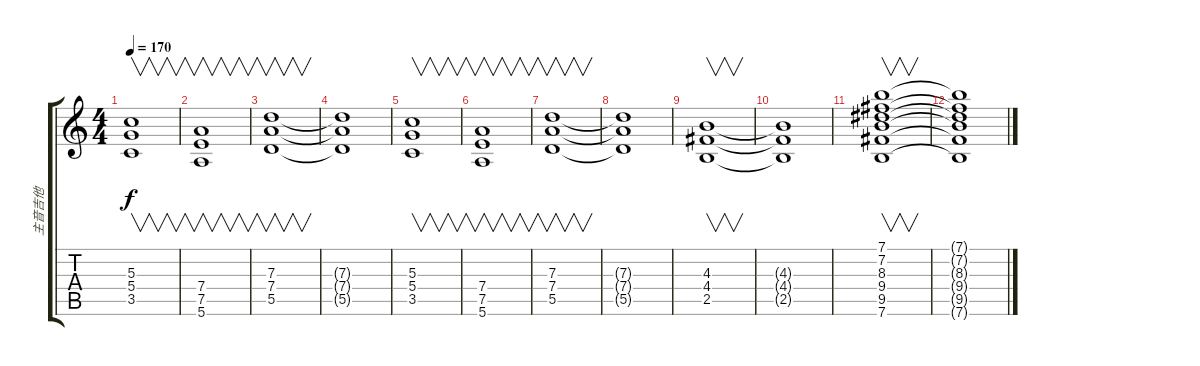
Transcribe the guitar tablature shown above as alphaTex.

\track ("主音吉他" "主音吉他") {instrument overdrivenguitar}
\staff {score tabs}
\tuning (E4 B3 G3 D3 A2 E2) {hide}
\ts (4 4)
\tempo 170
\clef g2
\ks c
(5.3 5.4 3.5).1{v dy f} |
(7.4 7.5 5.6).1{v} |
(7.3 7.4 5.5).1{v} |
(7.3{t} 7.4{t} 5.5{t}).1 |
(5.3 5.4 3.5).1{v} |
(7.4 7.5 5.6).1{v} |
(7.3 7.4 5.5).1{v} |
(7.3{t} 7.4{t} 5.5{t}).1 |
(4.3 4.4 2.5).1{v} |
(4.3{t} 4.4{t} 2.5{t}).1 |
(7.1 7.2 8.3 9.4 9.5 7.6).1{v} |
(7.1{t} 7.2{t} 8.3{t} 9.4{t} 9.5{t} 7.6{t}).1
